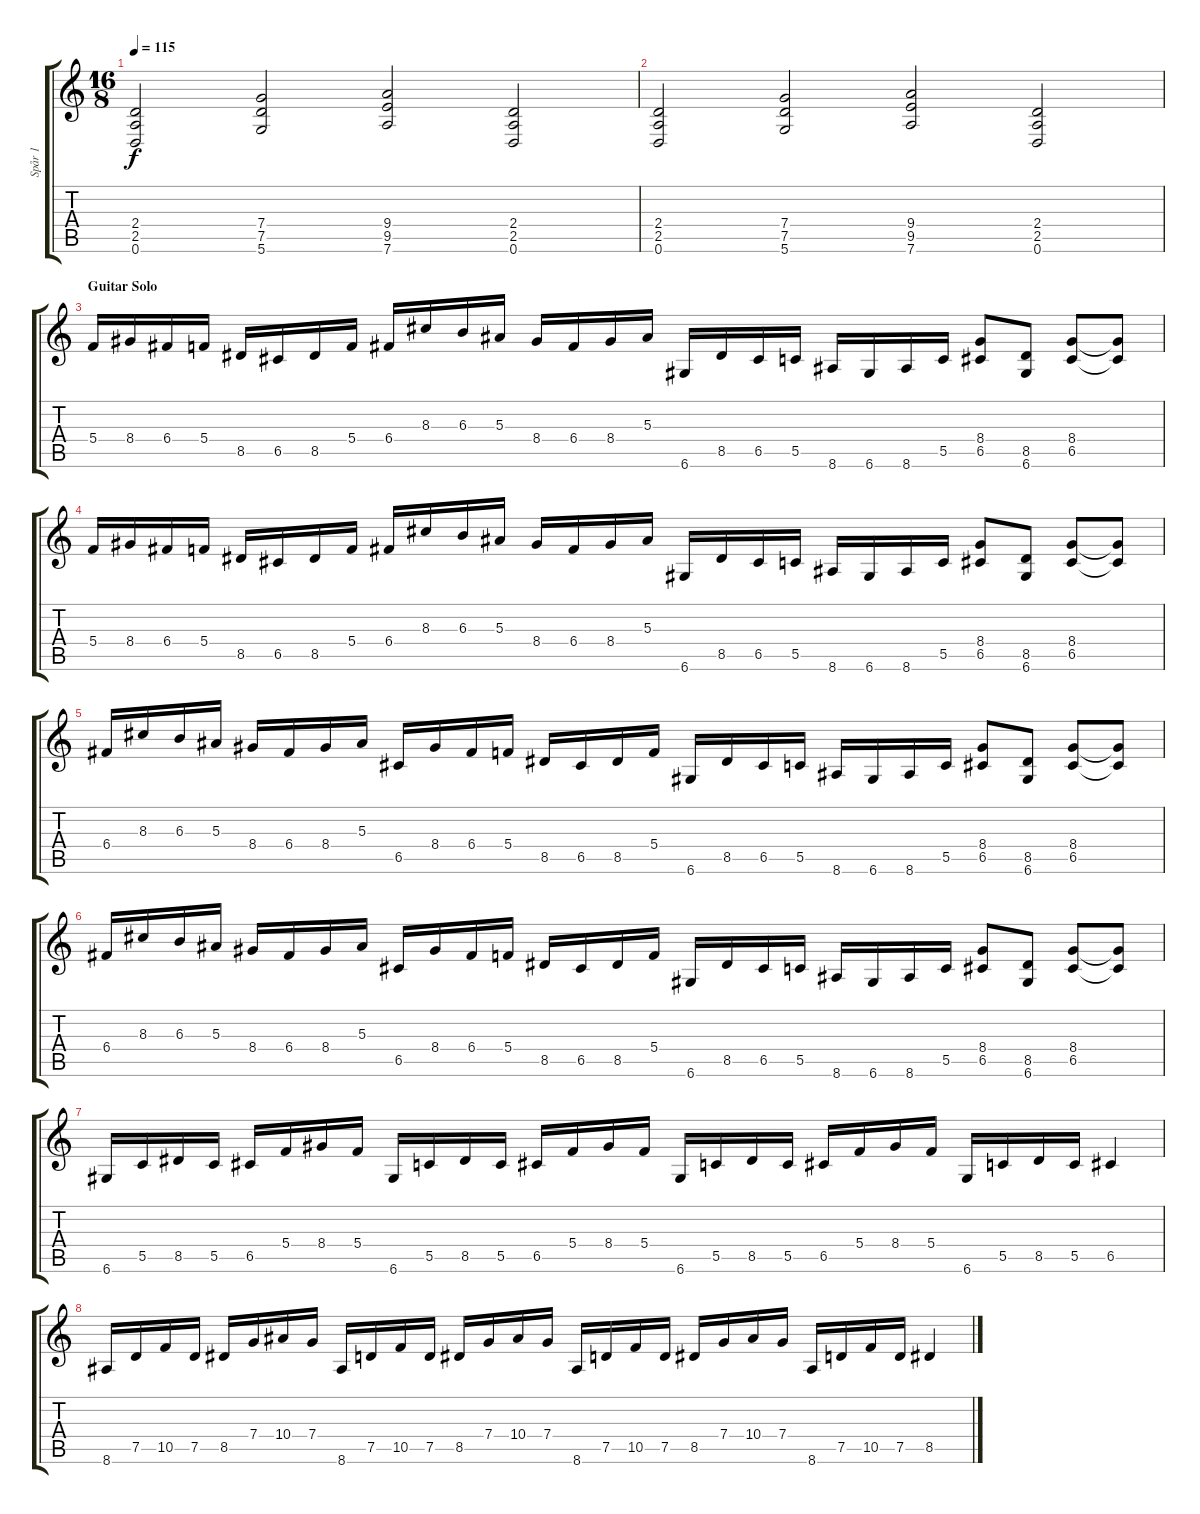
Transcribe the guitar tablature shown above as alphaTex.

\track ("Spår 1" "Spår 1") {instrument distortionguitar}
\staff {score tabs}
\tuning (D4 A3 F3 C3 G2 D2) {hide}
\ts (16 8)
\tempo 115
\clef g2
\ks c
(2.4 2.5 0.6).2{dy f} (7.4 7.5 5.6).2 (9.4 9.5 7.6).2 (2.4 2.5 0.6).2 |
(2.4 2.5 0.6).2 (7.4 7.5 5.6).2 (9.4 9.5 7.6).2 (2.4 2.5 0.6).2 |
\section ("" "Guitar Solo")
5.4.16 8.4.16 6.4.16 5.4.16 8.5.16 6.5.16 8.5.16 5.4.16 6.4.16 8.3.16 6.3.16 5.3.16 8.4.16 6.4.16 8.4.16 5.3.16 6.6.16 8.5.16 6.5.16 5.5.16 8.6.16 6.6.16 8.6.16 5.5.16 (8.4 6.5).8 (8.5 6.6).8 (8.4 6.5).8 (8.4{t} 6.5{t}).8 |
5.4.16 8.4.16 6.4.16 5.4.16 8.5.16 6.5.16 8.5.16 5.4.16 6.4.16 8.3.16 6.3.16 5.3.16 8.4.16 6.4.16 8.4.16 5.3.16 6.6.16 8.5.16 6.5.16 5.5.16 8.6.16 6.6.16 8.6.16 5.5.16 (8.4 6.5).8 (8.5 6.6).8 (8.4 6.5).8 (8.4{t} 6.5{t}).8 |
6.4.16 8.3.16 6.3.16 5.3.16 8.4.16 6.4.16 8.4.16 5.3.16 6.5.16 8.4.16 6.4.16 5.4.16 8.5.16 6.5.16 8.5.16 5.4.16 6.6.16 8.5.16 6.5.16 5.5.16 8.6.16 6.6.16 8.6.16 5.5.16 (8.4 6.5).8 (8.5 6.6).8 (8.4 6.5).8 (8.4{t} 6.5{t}).8 |
6.4.16 8.3.16 6.3.16 5.3.16 8.4.16 6.4.16 8.4.16 5.3.16 6.5.16 8.4.16 6.4.16 5.4.16 8.5.16 6.5.16 8.5.16 5.4.16 6.6.16 8.5.16 6.5.16 5.5.16 8.6.16 6.6.16 8.6.16 5.5.16 (8.4 6.5).8 (8.5 6.6).8 (8.4 6.5).8 (8.4{t} 6.5{t}).8 |
6.6.16 5.5.16 8.5.16 5.5.16 6.5.16 5.4.16 8.4.16 5.4.16 6.6.16 5.5.16 8.5.16 5.5.16 6.5.16 5.4.16 8.4.16 5.4.16 6.6.16 5.5.16 8.5.16 5.5.16 6.5.16 5.4.16 8.4.16 5.4.16 6.6.16 5.5.16 8.5.16 5.5.16 6.5.4 |
8.6.16 7.5.16 10.5.16 7.5.16 8.5.16 7.4.16 10.4.16 7.4.16 8.6.16 7.5.16 10.5.16 7.5.16 8.5.16 7.4.16 10.4.16 7.4.16 8.6.16 7.5.16 10.5.16 7.5.16 8.5.16 7.4.16 10.4.16 7.4.16 8.6.16 7.5.16 10.5.16 7.5.16 8.5.4
